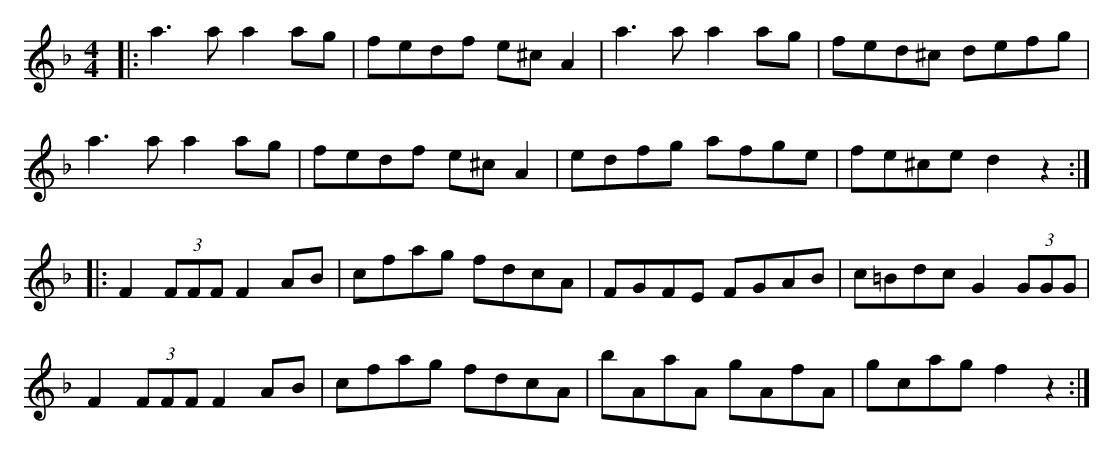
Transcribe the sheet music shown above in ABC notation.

X:1
M:4/4
K:Dmin
|:a3 a a2 ag|fedf e^c A2|a3 a a2 ag|fed^c defg|
a3 a a2 ag|fedf e^c A2|edfg afge|fe^ce d2 z2:|
|:F2 (3FFF F2 AB|cfag fdcA|FGFE FGAB|c=Bdc G2 (3GGG|
F2 (3FFF F2 AB|cfag fdcA|bAaA gAfA|gcag f2 z2:|
